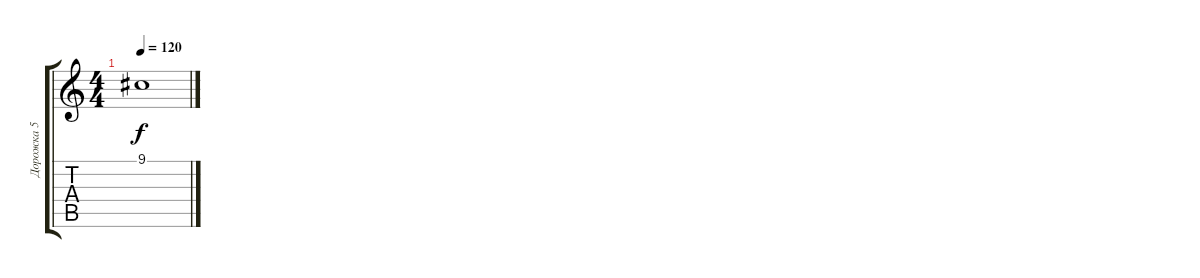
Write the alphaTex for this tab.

\track ("Дорожка 5" "Дорожка 5") {instrument violin}
\staff {score tabs}
\tuning (E4 B3 G3 D3 A2 E2) {hide}
\ts (4 4)
\tempo 120
\clef g2
\ks c
9.1.1{dy f}
